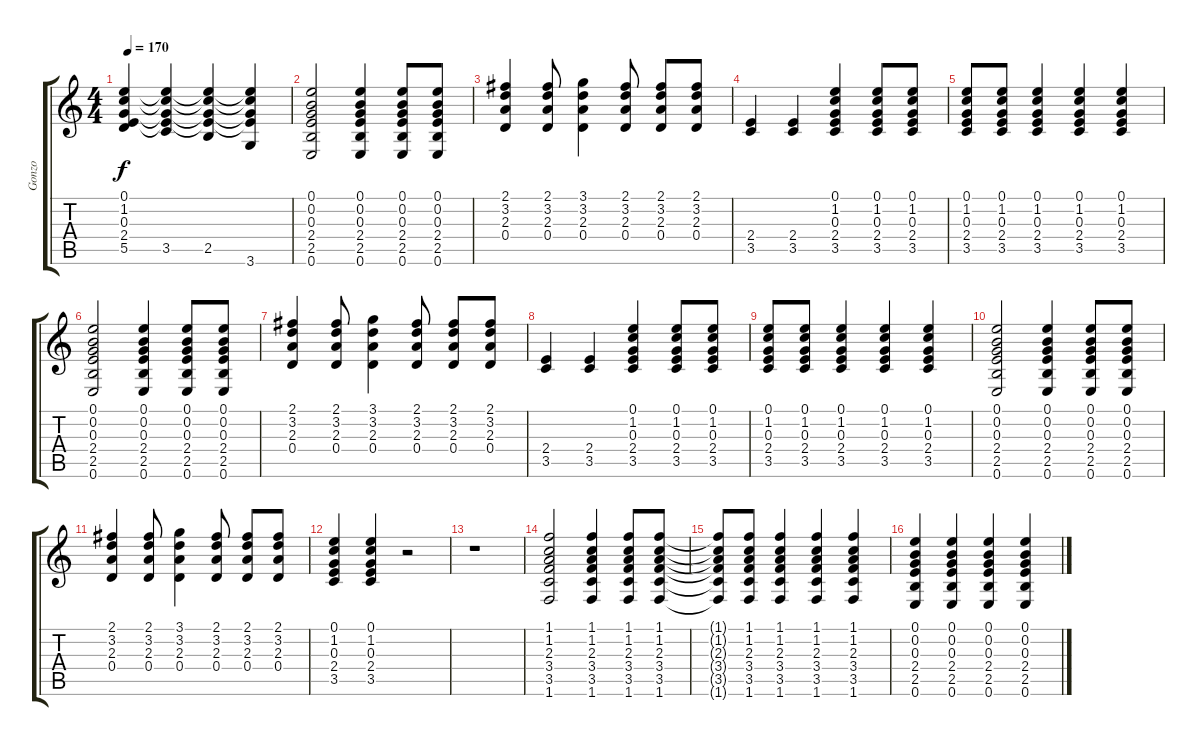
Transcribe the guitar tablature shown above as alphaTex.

\track ("Gonzo" "Gonzo") {instrument acousticguitarsteel}
\staff {score tabs}
\tuning (E4 B3 G3 D3 A2 E2) {hide}
\ts (4 4)
\tempo 170
\clef g2
\ks c
(0.1{t} 1.2{t} 0.3{t} 2.4{t} 5.5).4{dy f} (0.1{t} 1.2{t} 0.3{t} 2.4{t} 3.5).4 (0.1{t} 1.2{t} 0.3{t} 2.4{t} 2.5).4 (0.1{t} 1.2{t} 0.3{t} 2.4{t} 3.6).4 |
(0.1 0.2 0.3 2.4 2.5 0.6).2 (0.1 0.2 0.3 2.4 2.5 0.6).4 (0.1 0.2 0.3 2.4 2.5 0.6).8 (0.1 0.2 0.3 2.4 2.5 0.6).8 |
(2.1 3.2 2.3 0.4).4 (2.1 3.2 2.3 0.4).8 (3.1 3.2 2.3 0.4).4 (2.1 3.2 2.3 0.4).8 (2.1 3.2 2.3 0.4).8 (2.1 3.2 2.3 0.4).8 |
(2.4 3.5).4 (2.4 3.5).4 (0.1 1.2 0.3 2.4 3.5).4 (0.1 1.2 0.3 2.4 3.5).8 (0.1 1.2 0.3 2.4 3.5).8 |
(0.1 1.2 0.3 2.4 3.5).8 (0.1 1.2 0.3 2.4 3.5).8 (0.1 1.2 0.3 2.4 3.5).4 (0.1 1.2 0.3 2.4 3.5).4 (0.1 1.2 0.3 2.4 3.5).4 |
(0.1 0.2 0.3 2.4 2.5 0.6).2 (0.1 0.2 0.3 2.4 2.5 0.6).4 (0.1 0.2 0.3 2.4 2.5 0.6).8 (0.1 0.2 0.3 2.4 2.5 0.6).8 |
(2.1 3.2 2.3 0.4).4 (2.1 3.2 2.3 0.4).8 (3.1 3.2 2.3 0.4).4 (2.1 3.2 2.3 0.4).8 (2.1 3.2 2.3 0.4).8 (2.1 3.2 2.3 0.4).8 |
(2.4 3.5).4 (2.4 3.5).4 (0.1 1.2 0.3 2.4 3.5).4 (0.1 1.2 0.3 2.4 3.5).8 (0.1 1.2 0.3 2.4 3.5).8 |
(0.1 1.2 0.3 2.4 3.5).8 (0.1 1.2 0.3 2.4 3.5).8 (0.1 1.2 0.3 2.4 3.5).4 (0.1 1.2 0.3 2.4 3.5).4 (0.1 1.2 0.3 2.4 3.5).4 |
(0.1 0.2 0.3 2.4 2.5 0.6).2 (0.1 0.2 0.3 2.4 2.5 0.6).4 (0.1 0.2 0.3 2.4 2.5 0.6).8 (0.1 0.2 0.3 2.4 2.5 0.6).8 |
(2.1 3.2 2.3 0.4).4 (2.1 3.2 2.3 0.4).8 (3.1 3.2 2.3 0.4).4 (2.1 3.2 2.3 0.4).8 (2.1 3.2 2.3 0.4).8 (2.1 3.2 2.3 0.4).8 |
(0.1 1.2 0.3 2.4 3.5).4 (0.1 1.2 0.3 2.4 3.5).4 r.2 |
r.1 |
(1.1 1.2 2.3 3.4 3.5 1.6).2 (1.1 1.2 2.3 3.4 3.5 1.6).4 (1.1 1.2 2.3 3.4 3.5 1.6).8 (1.1 1.2 2.3 3.4 3.5 1.6).8 |
(1.1{t} 1.2{t} 2.3{t} 3.4{t} 3.5{t} 1.6{t}).8 (1.1 1.2 2.3 3.4 3.5 1.6).8 (1.1 1.2 2.3 3.4 3.5 1.6).4 (1.1 1.2 2.3 3.4 3.5 1.6).4 (1.1 1.2 2.3 3.4 3.5 1.6).4 |
(0.1 0.2 0.3 2.4 2.5 0.6).4 (0.1 0.2 0.3 2.4 2.5 0.6).4 (0.1 0.2 0.3 2.4 2.5 0.6).4 (0.1 0.2 0.3 2.4 2.5 0.6).4
